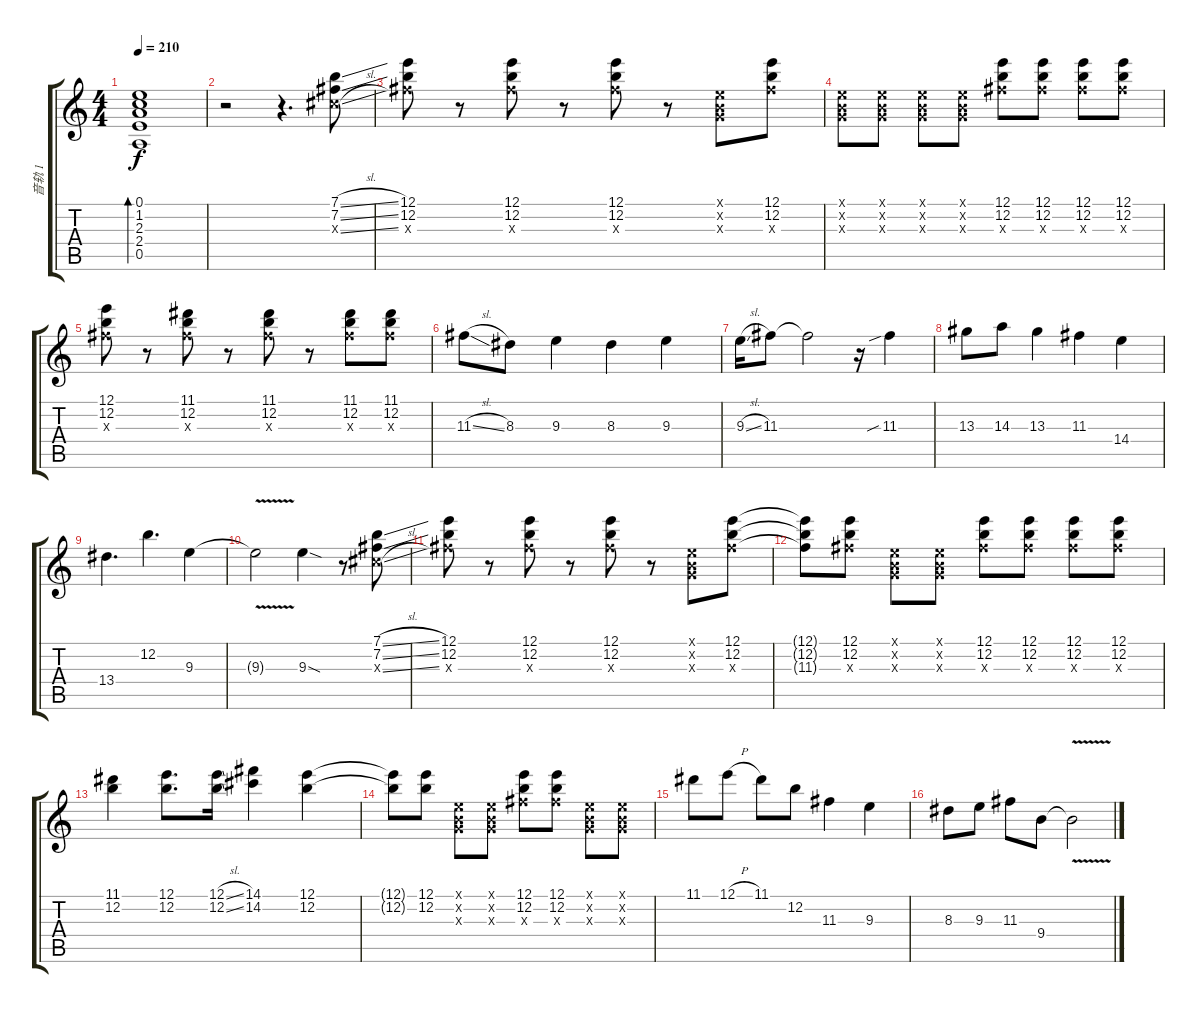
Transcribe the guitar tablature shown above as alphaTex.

\track ("音轨 1" "音轨 1") {instrument overdrivenguitar}
\staff {score tabs}
\tuning (E4 B3 G3 D3 A2 E2) {hide}
\ts (4 4)
\tempo 210
\clef g2
\ks c
(0.1 1.2 2.3 2.4 0.5).1{bd 480 dy f} |
r.2 r.4{d} (7.1{sl} 7.2{sl} 6.3{sl x}).8{volume 14} |
(12.1 12.2 11.3{x}).8 r.8 (12.1 12.2 11.3{x}).8 r.8 (12.1 12.2 11.3{x}).8 r.8 (0.1{x} 0.2{x} 0.3{x}).8 (12.1 12.2 11.3{x}).8 |
(0.1{x} 0.2{x} 0.3{x}).8 (0.1{x} 0.2{x} 0.3{x}).8 (0.1{x} 0.2{x} 0.3{x}).8 (0.1{x} 0.2{x} 0.3{x}).8 (12.1 12.2 11.3{x}).8 (12.1 12.2 11.3{x}).8 (12.1 12.2 11.3{x}).8 (12.1 12.2 11.3{x}).8 |
(12.1 12.2 11.3{x}).8 r.8 (11.1 12.2 11.3{x}).8 r.8 (11.1 12.2 11.3{x}).8 r.8 (11.1 12.2 11.3{x}).8 (11.1 12.2 11.3{x}).8 |
11.3{sl}.8 8.3.8 9.3.4 8.3.4 9.3.4 |
9.3{sl}.16 11.3.8 11.3{t}.2 r.16 11.3{sib}.4 |
13.3.8 14.3.8 13.3.4 11.3.4 14.4.4 |
13.4.4{d} 12.2.4{d} 9.3.4 |
9.3{v t}.2 9.3{sod}.4 r.8 (7.1{sl} 7.2{sl} 6.3{sl x}).8{volume 14} |
(12.1 12.2 11.3{x}).8 r.8 (12.1 12.2 11.3{x}).8 r.8 (12.1 12.2 11.3{x}).8 r.8 (0.1{x} 0.2{x} 0.3{x}).8 (12.1 12.2 11.3{x}).8 |
(12.1{t} 12.2{t} 11.3{t}).8 (12.1 12.2 11.3{x}).8 (0.1{x} 0.2{x} 0.3{x}).8 (0.1{x} 0.2{x} 0.3{x}).8 (12.1 12.2 11.3{x}).8 (12.1 12.2 11.3{x}).8 (12.1 12.2 11.3{x}).8 (12.1 12.2 11.3{x}).8 |
(11.1 12.2).4 (12.1 12.2).8{d} (12.1{sl} 12.2{sl}).16 (14.1 14.2).4 (12.1 12.2).4 |
(12.1{t} 12.2{t}).8 (12.1 12.2).8 (0.1{x} 0.2{x} 0.3{x}).8 (0.1{x} 0.2{x} 0.3{x}).8 (12.1 12.2 11.3{x}).8 (12.1 12.2 11.3{x}).8 (0.1{x} 0.2{x} 0.3{x}).8 (0.1{x} 0.2{x} 0.3{x}).8 |
11.1.8 12.1{h}.8 11.1.8 12.2.8 11.3.4 9.3.4 |
8.3.8 9.3.8 11.3.8 9.4.8 9.4{v t}.2
